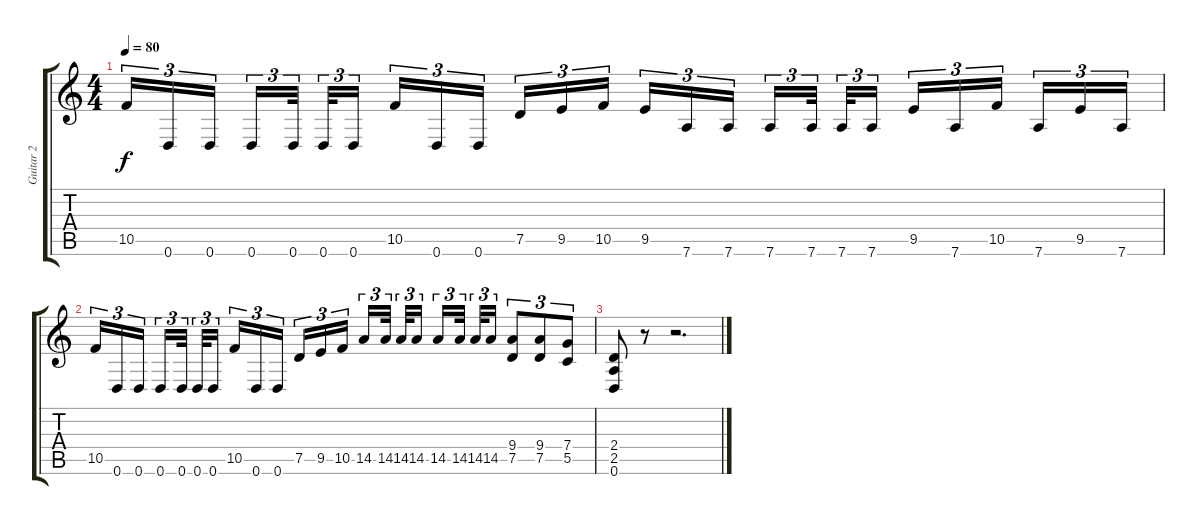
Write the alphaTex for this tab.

\track ("Guitar 2" "Guitar 2") {instrument distortionguitar}
\staff {score tabs}
\tuning (D4 A3 F3 C3 G2 D2) {hide}
\ts (4 4)
\tempo 80
\clef g2
\ks c
10.5.16{tu (3 2) dy f} 0.6.16{tu (3 2)} 0.6.16{tu (3 2)} 0.6.16{tu (3 2)} 0.6.32{tu (3 2)} 0.6.32{tu (3 2)} 0.6.16{tu (3 2)} 10.5.16{tu (3 2)} 0.6.16{tu (3 2)} 0.6.16{tu (3 2)} 7.5.16{tu (3 2)} 9.5.16{tu (3 2)} 10.5.16{tu (3 2)} 9.5.16{tu (3 2)} 7.6.16{tu (3 2)} 7.6.16{tu (3 2)} 7.6.16{tu (3 2)} 7.6.32{tu (3 2)} 7.6.32{tu (3 2)} 7.6.16{tu (3 2)} 9.5.16{tu (3 2)} 7.6.16{tu (3 2)} 10.5.16{tu (3 2)} 7.6.16{tu (3 2)} 9.5.16{tu (3 2)} 7.6.16{tu (3 2)} |
10.5.16{tu (3 2)} 0.6.16{tu (3 2)} 0.6.16{tu (3 2)} 0.6.16{tu (3 2)} 0.6.32{tu (3 2)} 0.6.32{tu (3 2)} 0.6.16{tu (3 2)} 10.5.16{tu (3 2)} 0.6.16{tu (3 2)} 0.6.16{tu (3 2)} 7.5.16{tu (3 2)} 9.5.16{tu (3 2)} 10.5.16{tu (3 2)} 14.5.16{tu (3 2)} 14.5.32{tu (3 2)} 14.5.32{tu (3 2)} 14.5.16{tu (3 2)} 14.5.16{tu (3 2)} 14.5.32{tu (3 2)} 14.5.32{tu (3 2)} 14.5.16{tu (3 2)} (9.4 7.5).8{tu (3 2)} (9.4 7.5).8{tu (3 2)} (7.4 5.5).8{tu (3 2)} |
(2.4 2.5 0.6).8 r.8 r.2{d}
